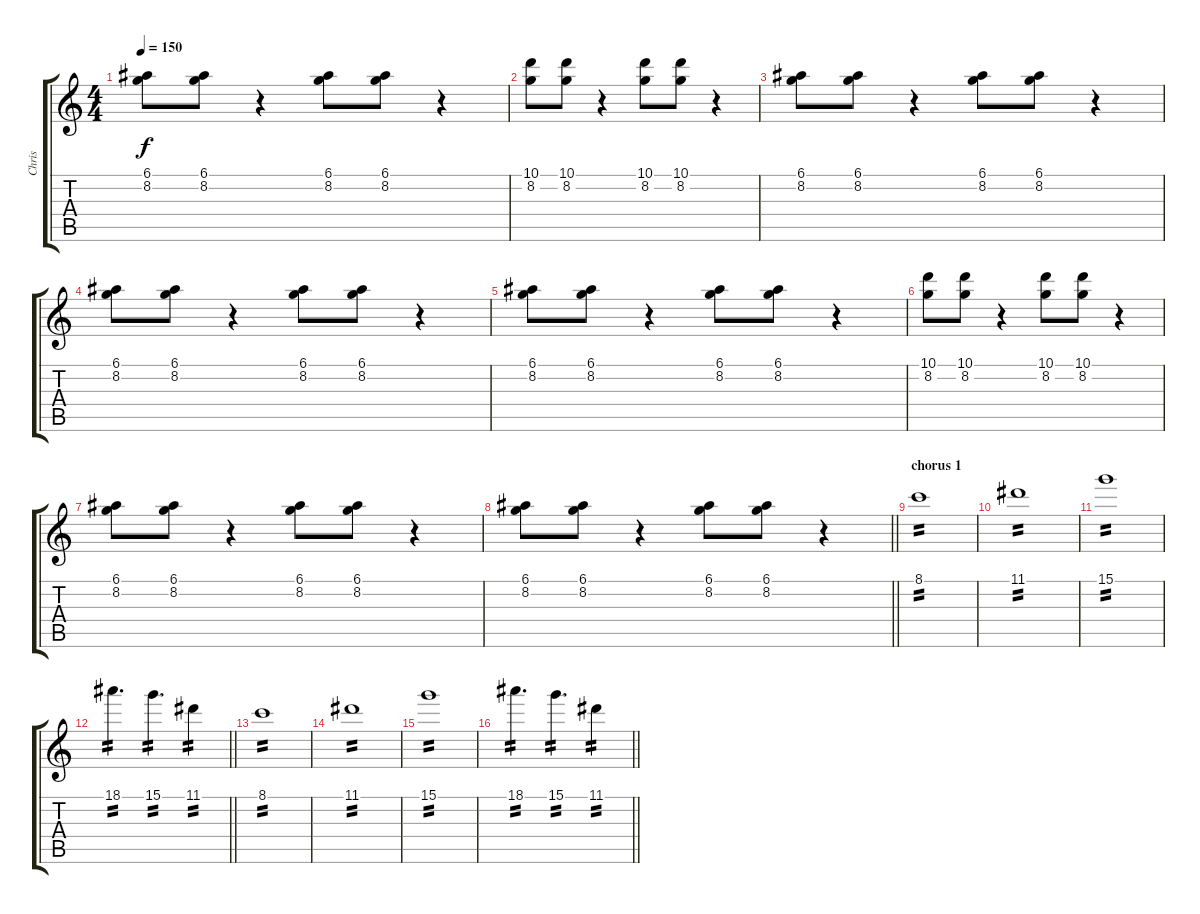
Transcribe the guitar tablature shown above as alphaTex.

\track ("Chris" "Chris") {instrument overdrivenguitar}
\staff {score tabs}
\tuning (E4 B3 G3 D3 A2 E2) {hide}
\ts (4 4)
\tempo 150
\clef g2
\ks c
(6.1 8.2).8{dy f} (6.1 8.2).8 r.4 (6.1 8.2).8 (6.1 8.2).8 r.4 |
(10.1 8.2).8 (10.1 8.2).8 r.4 (10.1 8.2).8 (10.1 8.2).8 r.4 |
(6.1 8.2).8 (6.1 8.2).8 r.4 (6.1 8.2).8 (6.1 8.2).8 r.4 |
(6.1 8.2).8 (6.1 8.2).8 r.4 (6.1 8.2).8 (6.1 8.2).8 r.4 |
(6.1 8.2).8 (6.1 8.2).8 r.4 (6.1 8.2).8 (6.1 8.2).8 r.4 |
(10.1 8.2).8 (10.1 8.2).8 r.4 (10.1 8.2).8 (10.1 8.2).8 r.4 |
(6.1 8.2).8 (6.1 8.2).8 r.4 (6.1 8.2).8 (6.1 8.2).8 r.4 |
\barLineRight lightlight
(6.1 8.2).8 (6.1 8.2).8 r.4 (6.1 8.2).8 (6.1 8.2).8 r.4 |
\section ("" "chorus 1")
8.1.1{tp 2} |
11.1.1{tp 2} |
15.1.1{tp 2} |
\barLineRight lightlight
18.1.4{d tp 2} 15.1.4{d tp 2} 11.1.4{tp 2} |
8.1.1{tp 2} |
11.1.1{tp 2} |
15.1.1{tp 2} |
\barLineRight lightlight
18.1.4{d tp 2} 15.1.4{d tp 2} 11.1.4{tp 2}
